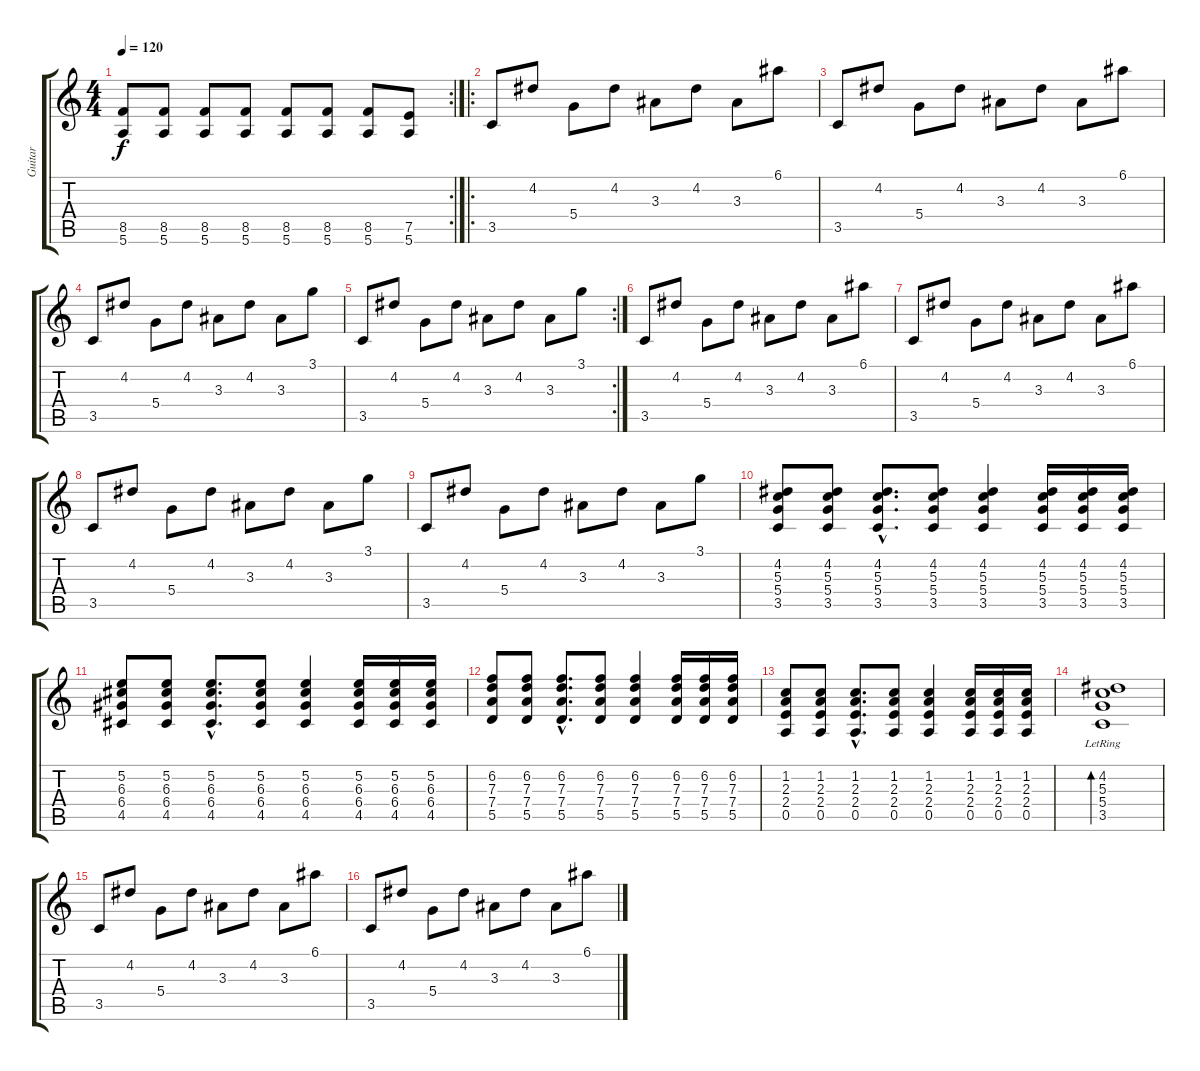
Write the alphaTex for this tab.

\track ("Guitar" "Guitar") {instrument electricguitarclean}
\staff {score tabs}
\tuning (E4 B3 G3 D3 A2 E2) {hide}
\rc 2
\ts (4 4)
\tempo 120
\clef g2
\ks c
(8.5 5.6).8{dy f} (8.5 5.6).8 (8.5 5.6).8 (8.5 5.6).8 (8.5 5.6).8 (8.5 5.6).8 (8.5 5.6).8 (7.5 5.6).8 |
\ro
3.5.8{volume 16 instrument electricguitarclean} 4.2.8 5.4.8 4.2.8 3.3.8 4.2.8 3.3.8 6.1.8 |
3.5.8 4.2.8 5.4.8 4.2.8 3.3.8 4.2.8 3.3.8 6.1.8 |
3.5.8 4.2.8 5.4.8 4.2.8 3.3.8 4.2.8 3.3.8 3.1.8 |
\rc 2
3.5.8 4.2.8 5.4.8 4.2.8 3.3.8 4.2.8 3.3.8 3.1.8 |
3.5.8{volume 1 instrument electricguitarclean} 4.2.8 5.4.8 4.2.8 3.3.8{volume 5} 4.2.8 3.3.8 6.1.8 |
3.5.8{volume 7} 4.2.8 5.4.8 4.2.8 3.3.8{volume 10} 4.2.8 3.3.8 6.1.8 |
3.5.8{volume 11} 4.2.8 5.4.8 4.2.8 3.3.8{volume 12} 4.2.8 3.3.8 3.1.8 |
3.5.8{volume 14} 4.2.8 5.4.8 4.2.8 3.3.8{volume 16} 4.2.8 3.3.8 3.1.8 |
(4.2 5.3 5.4 3.5).8{volume 12} (4.2 5.3 5.4 3.5).8 (4.2{hac} 5.3{hac} 5.4{hac} 3.5{hac}).8{d} (4.2 5.3 5.4 3.5).8 (4.2 5.3 5.4 3.5).4 (4.2 5.3 5.4 3.5).16 (4.2 5.3 5.4 3.5).16 (4.2 5.3 5.4 3.5).16 |
(5.2 6.3 6.4 4.5).8 (5.2 6.3 6.4 4.5).8 (5.2{hac} 6.3{hac} 6.4{hac} 4.5{hac}).8{d} (5.2 6.3 6.4 4.5).8 (5.2 6.3 6.4 4.5).4 (5.2 6.3 6.4 4.5).16 (5.2 6.3 6.4 4.5).16 (5.2 6.3 6.4 4.5).16 |
(6.2 7.3 7.4 5.5).8 (6.2 7.3 7.4 5.5).8 (6.2{hac} 7.3{hac} 7.4{hac} 5.5{hac}).8{d} (6.2 7.3 7.4 5.5).8 (6.2 7.3 7.4 5.5).4 (6.2 7.3 7.4 5.5).16 (6.2 7.3 7.4 5.5).16 (6.2 7.3 7.4 5.5).16 |
(1.2 2.3 2.4 0.5).8 (1.2 2.3 2.4 0.5).8 (1.2{hac} 2.3{hac} 2.4{hac} 0.5{hac}).8{d} (1.2 2.3 2.4 0.5).8 (1.2 2.3 2.4 0.5).4 (1.2 2.3 2.4 0.5).16 (1.2 2.3 2.4 0.5).16 (1.2 2.3 2.4 0.5).16 |
(4.2{lr} 5.3{lr} 5.4{lr} 3.5{lr}).1{bd 480} |
3.5.8{volume 16 instrument electricguitarclean} 4.2.8 5.4.8 4.2.8 3.3.8 4.2.8 3.3.8 6.1.8 |
3.5.8 4.2.8 5.4.8 4.2.8 3.3.8 4.2.8 3.3.8 6.1.8
